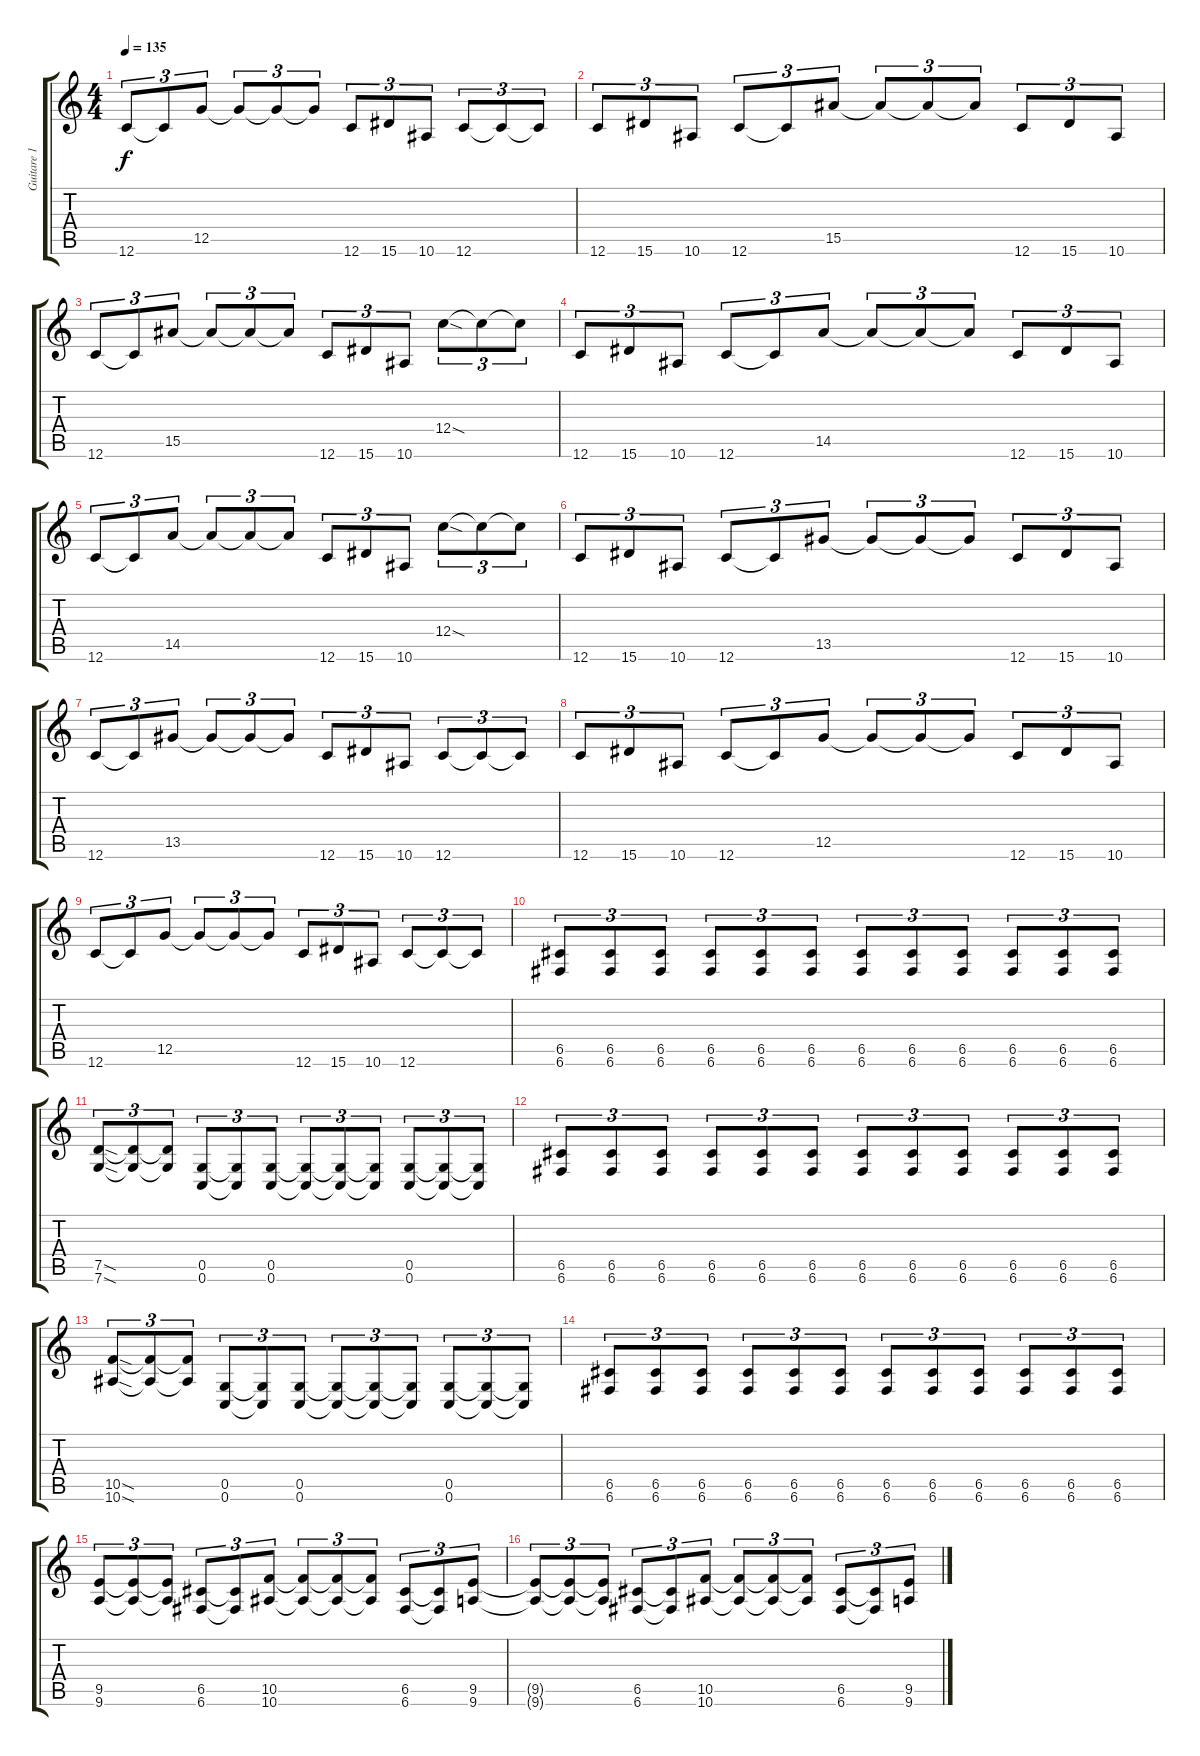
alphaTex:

\track ("Guitare 1" "Guitare 1") {instrument distortionguitar}
\staff {score tabs}
\tuning (D4 A3 F3 C3 G2 C2) {hide}
\ts (4 4)
\tempo 135
\clef g2
\ks c
12.6.8{tu (3 2) dy f} 12.6{t}.8{tu (3 2)} 12.5.8{tu (3 2)} 12.5{t}.8{tu (3 2)} 12.5{t}.8{tu (3 2)} 12.5{t}.8{tu (3 2)} 12.6.8{tu (3 2)} 15.6.8{tu (3 2)} 10.6.8{tu (3 2)} 12.6.8{tu (3 2)} 12.6{t}.8{tu (3 2)} 12.6{t}.8{tu (3 2)} |
12.6.8{tu (3 2)} 15.6.8{tu (3 2)} 10.6.8{tu (3 2)} 12.6.8{tu (3 2)} 12.6{t}.8{tu (3 2)} 15.5.8{tu (3 2)} 15.5{t}.8{tu (3 2)} 15.5{t}.8{tu (3 2)} 15.5{t}.8{tu (3 2)} 12.6.8{tu (3 2)} 15.6.8{tu (3 2)} 10.6.8{tu (3 2)} |
12.6.8{tu (3 2)} 12.6{t}.8{tu (3 2)} 15.5.8{tu (3 2)} 15.5{t}.8{tu (3 2)} 15.5{t}.8{tu (3 2)} 15.5{t}.8{tu (3 2)} 12.6.8{tu (3 2)} 15.6.8{tu (3 2)} 10.6.8{tu (3 2)} 12.4{sod}.8{tu (3 2)} 12.4{t}.8{tu (3 2)} 12.4{t}.8{tu (3 2)} |
12.6.8{tu (3 2)} 15.6.8{tu (3 2)} 10.6.8{tu (3 2)} 12.6.8{tu (3 2)} 12.6{t}.8{tu (3 2)} 14.5.8{tu (3 2)} 14.5{t}.8{tu (3 2)} 14.5{t}.8{tu (3 2)} 14.5{t}.8{tu (3 2)} 12.6.8{tu (3 2)} 15.6.8{tu (3 2)} 10.6.8{tu (3 2)} |
12.6.8{tu (3 2)} 12.6{t}.8{tu (3 2)} 14.5.8{tu (3 2)} 14.5{t}.8{tu (3 2)} 14.5{t}.8{tu (3 2)} 14.5{t}.8{tu (3 2)} 12.6.8{tu (3 2)} 15.6.8{tu (3 2)} 10.6.8{tu (3 2)} 12.4{sod}.8{tu (3 2)} 12.4{t}.8{tu (3 2)} 12.4{t}.8{tu (3 2)} |
12.6.8{tu (3 2)} 15.6.8{tu (3 2)} 10.6.8{tu (3 2)} 12.6.8{tu (3 2)} 12.6{t}.8{tu (3 2)} 13.5.8{tu (3 2)} 13.5{t}.8{tu (3 2)} 13.5{t}.8{tu (3 2)} 13.5{t}.8{tu (3 2)} 12.6.8{tu (3 2)} 15.6.8{tu (3 2)} 10.6.8{tu (3 2)} |
12.6.8{tu (3 2)} 12.6{t}.8{tu (3 2)} 13.5.8{tu (3 2)} 13.5{t}.8{tu (3 2)} 13.5{t}.8{tu (3 2)} 13.5{t}.8{tu (3 2)} 12.6.8{tu (3 2)} 15.6.8{tu (3 2)} 10.6.8{tu (3 2)} 12.6.8{tu (3 2)} 12.6{t}.8{tu (3 2)} 12.6{t}.8{tu (3 2)} |
12.6.8{tu (3 2)} 15.6.8{tu (3 2)} 10.6.8{tu (3 2)} 12.6.8{tu (3 2)} 12.6{t}.8{tu (3 2)} 12.5.8{tu (3 2)} 12.5{t}.8{tu (3 2)} 12.5{t}.8{tu (3 2)} 12.5{t}.8{tu (3 2)} 12.6.8{tu (3 2)} 15.6.8{tu (3 2)} 10.6.8{tu (3 2)} |
12.6.8{tu (3 2)} 12.6{t}.8{tu (3 2)} 12.5.8{tu (3 2)} 12.5{t}.8{tu (3 2)} 12.5{t}.8{tu (3 2)} 12.5{t}.8{tu (3 2)} 12.6.8{tu (3 2)} 15.6.8{tu (3 2)} 10.6.8{tu (3 2)} 12.6.8{tu (3 2)} 12.6{t}.8{tu (3 2)} 12.6{t}.8{tu (3 2)} |
(6.5 6.6).8{tu (3 2)} (6.5 6.6).8{tu (3 2)} (6.5 6.6).8{tu (3 2)} (6.5 6.6).8{tu (3 2)} (6.5 6.6).8{tu (3 2)} (6.5 6.6).8{tu (3 2)} (6.5 6.6).8{tu (3 2)} (6.5 6.6).8{tu (3 2)} (6.5 6.6).8{tu (3 2)} (6.5 6.6).8{tu (3 2)} (6.5 6.6).8{tu (3 2)} (6.5 6.6).8{tu (3 2)} |
(7.5{sod} 7.6{sod}).8{tu (3 2)} (7.5{t} 7.6{t}).8{tu (3 2)} (7.5{t} 7.6{t}).8{tu (3 2)} (0.5 0.6).8{tu (3 2)} (0.5{t} 0.6{t}).8{tu (3 2)} (0.5 0.6).8{tu (3 2)} (0.5{t} 0.6{t}).8{tu (3 2)} (0.5{t} 0.6{t}).8{tu (3 2)} (0.5{t} 0.6{t}).8{tu (3 2)} (0.5 0.6).8{tu (3 2)} (0.5{t} 0.6{t}).8{tu (3 2)} (0.5{t} 0.6{t}).8{tu (3 2)} |
(6.5 6.6).8{tu (3 2)} (6.5 6.6).8{tu (3 2)} (6.5 6.6).8{tu (3 2)} (6.5 6.6).8{tu (3 2)} (6.5 6.6).8{tu (3 2)} (6.5 6.6).8{tu (3 2)} (6.5 6.6).8{tu (3 2)} (6.5 6.6).8{tu (3 2)} (6.5 6.6).8{tu (3 2)} (6.5 6.6).8{tu (3 2)} (6.5 6.6).8{tu (3 2)} (6.5 6.6).8{tu (3 2)} |
(10.5{sod} 10.6{sod}).8{tu (3 2)} (10.5{t} 10.6{t}).8{tu (3 2)} (10.5{t} 10.6{t}).8{tu (3 2)} (0.5 0.6).8{tu (3 2)} (0.5{t} 0.6{t}).8{tu (3 2)} (0.5 0.6).8{tu (3 2)} (0.5{t} 0.6{t}).8{tu (3 2)} (0.5{t} 0.6{t}).8{tu (3 2)} (0.5{t} 0.6{t}).8{tu (3 2)} (0.5 0.6).8{tu (3 2)} (0.5{t} 0.6{t}).8{tu (3 2)} (0.5{t} 0.6{t}).8{tu (3 2)} |
(6.5 6.6).8{tu (3 2)} (6.5 6.6).8{tu (3 2)} (6.5 6.6).8{tu (3 2)} (6.5 6.6).8{tu (3 2)} (6.5 6.6).8{tu (3 2)} (6.5 6.6).8{tu (3 2)} (6.5 6.6).8{tu (3 2)} (6.5 6.6).8{tu (3 2)} (6.5 6.6).8{tu (3 2)} (6.5 6.6).8{tu (3 2)} (6.5 6.6).8{tu (3 2)} (6.5 6.6).8{tu (3 2)} |
(9.5 9.6).8{tu (3 2)} (9.5{t} 9.6{t}).8{tu (3 2)} (9.5{t} 9.6{t}).8{tu (3 2)} (6.5 6.6).8{tu (3 2)} (6.5{t} 6.6{t}).8{tu (3 2)} (10.5 10.6).8{tu (3 2)} (10.5{t} 10.6{t}).8{tu (3 2)} (10.5{t} 10.6{t}).8{tu (3 2)} (10.5{t} 10.6{t}).8{tu (3 2)} (6.5 6.6).8{tu (3 2)} (6.5{t} 6.6{t}).8{tu (3 2)} (9.5 9.6).8{tu (3 2)} |
(9.5{t} 9.6{t}).8{tu (3 2)} (9.5{t} 9.6{t}).8{tu (3 2)} (9.5{t} 9.6{t}).8{tu (3 2)} (6.5 6.6).8{tu (3 2)} (6.5{t} 6.6{t}).8{tu (3 2)} (10.5 10.6).8{tu (3 2)} (10.5{t} 10.6{t}).8{tu (3 2)} (10.5{t} 10.6{t}).8{tu (3 2)} (10.5{t} 10.6{t}).8{tu (3 2)} (6.5 6.6).8{tu (3 2)} (6.5{t} 6.6{t}).8{tu (3 2)} (9.5 9.6).8{tu (3 2)}
